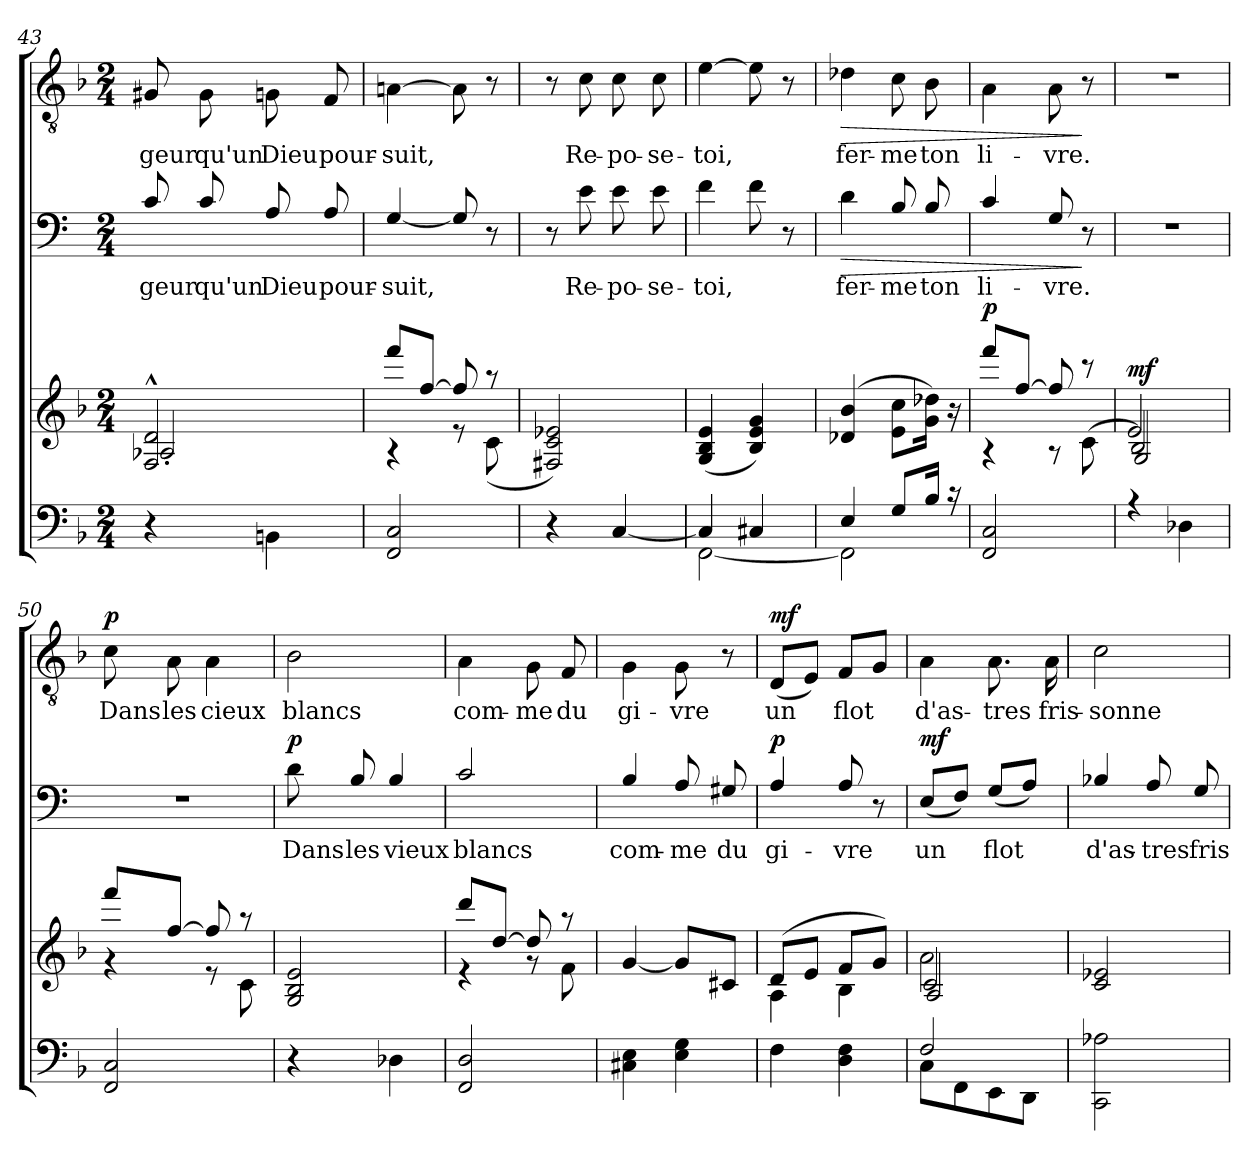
**kern	**kern	**dynam	**kern	**text	**dynam	**kern	**text	**dynam
*part3	*part3	*part3	*part2	*part2	*part2	*part1	*part1	*part1
*staff4	*staff3	*staff3/4	*staff2	*staff2	*staff2	*staff1	*staff1	*staff1
*clefF4	*clefG2	*	*clefF4	*	*	*clefGv2	*	*
*	*	*	*ITrd4c7	*	*	*	*	*
*k[b-]	*k[b-]	*	*k[b-]	*	*	*k[b-]	*	*
*M2/4	*M2/4	*	*M2/4	*	*	*M2/4	*	*
=43	=43	=43	=43	=43	=43	=43	=43	=43
*	*^	*	*	*	*	*	*	*
!	!	!	!	!	!LO:LY:b	!	!	!LO:LY:b	!
*	*	*	*	*	*	*	*^	*	*
4r	2F/^^ 2d/^^	2A-X'/	.	8F/	-geur	.	8G#X/	8rEyy	-geur	.
!	!	!	!	!	!LO:LY:b	!	!	!	!LO:LY:b	!
.	.	.	.	8F/	qu'un	.	8G#\	8ryy	qu'un	.
!	!	!	!	!	!LO:LY:b	!	!	!	!LO:LY:b	!
4BBn\	.	.	.	8D/	Dieu	.	8Gn\	4ryy	Dieu	.
!	!	!	!	!	!LO:LY:b	!	!	!	!LO:LY:b	!
.	.	.	.	8D/	pour-	.	8F/	.	pour-	.
*	*	*	*	*	*	*	*v	*v	*	*
=44	=44	=44	=44	=44	=44	=44	=44	=44	=44
!	!	!	!	!	!LO:LY:b	!	!	!LO:LY:b	!
2FF/ 2C/	8fff/L	4r	.	[4C/	-suit,	.	[4An\	-suit,	.
.	[8ff/J	.	.	.	.	.	.	.	.
.	8ff/]	8re	.	8C/]	.	.	8A\]	.	.
.	8raa	(<8c\	.	8r	.	.	8r	.	.
*	*v	*v	*	*	*	*	*	*	*
=45	=45	=45	=45	=45	=45	=45	=45	=45
4r	2F#X/ 2c/ 2e-X/)	.	8r	.	.	8r	.	.
!	!	!	!	!LO:LY:b	!	!	!LO:LY:b	!
.	.	.	8A\	Re-	.	8c\	Re-	.
!	!	!	!	!LO:LY:b	!	!	!LO:LY:b	!
[4C/	.	.	8A\	-po-	.	8c\	-po-	.
!	!	!	!	!LO:LY:b	!	!	!LO:LY:b	!
.	.	.	8A\	-se-	.	8c\	-se-	.
=46	=46	=46	=46	=46	=46	=46	=46	=46
*^	*	*	*	*	*	*	*	*
!	!	!	!	!	!LO:LY:b	!	!	!LO:LY:b	!
4C/]	[2FF\	(<4G/ 4B-/ 4e/	.	4B-\	-toi,	.	[4e\	-toi,	.
4C#X/	.	4B-/ 4e/ 4g/)	.	8B-\	.	.	8e\]	.	.
.	.	.	.	8r	.	.	8r	.	.
!!LO:LB:g=z
=47	=47	=47	=47	=47	=47	=47	=47	=47	=47
!	!	!	!	!	!LO:LY:b	!LO:HP:b	!	!LO:LY:b	!LO:HP:b
4E/	2FF\]	(>4d-X/ 4b-/	.	4G\	fer-	>	4d-X\	fer-	>
!	!	!	!	!	!LO:LY:b	!	!	!LO:LY:b	!
8G/L	.	8e\ 8cc\L	.	8E/	-me	.	8c\	-me	.
!	!	!	!	!	!LO:LY:b	!	!	!LO:LY:b	!
16B-/Jk	.	16g\ 16dd-X\Jk)	.	8E/	ton	.	8B-\	ton	.
16rc	.	16r	.	.	.	.	.	.	.
*v	*v	*	*	*	*	*	*	*	*
=48	=48	=48	=48	=48	=48	=48	=48	=48
*	*^	*	*	*	*	*	*	*
!	!	!	!LO:DY:a	!	!LO:LY:b	!	!	!LO:LY:b	!
2FF/ 2C/	8fff/L	4r	p	4F/	li-	.	4A\	li-	.
.	[8ff/J	.	.	.	.	.	.	.	.
!	!	!	!	!	!LO:LY:b	!	!	!LO:LY:b	!
.	8ff/]	8r	.	8C/	-vre.	.	8A\	-vre.	.
.	8rccc	(<8c\	.	8r	.	]	8r	.	]
=49	=49	=49	=49	=49	=49	=49	=49	=49	=49
*	*	*^	*	*	*	*	*	*	*
!	!	!	!	!LO:DY:a	!	!	!	!	!	!
4rA	2e/	2B-/)	2G/	mf	2rF	.	.	2rd	.	.
4D-X\	.	.	.	.	.	.	.	.	.	.
*	*	*v	*v	*	*	*	*	*	*	*
=50	=50	=50	=50	=50	=50	=50	=50	=50	=50
!	!	!	!	!	!	!	!	!LO:LY:b	!LO:DY:a
2FF/ 2C/	8fff/L	4rg	.	2rF	.	.	8c\	Dans	p
!	!	!	!	!	!	!	!	!LO:LY:b	!
.	[8ff/J	.	.	.	.	.	8A\	les	.
!	!	!	!	!	!	!	!	!LO:LY:b	!
.	8ff/]	8re	.	.	.	.	4A\	cieux	.
.	8raa	8c\	.	.	.	.	.	.	.
=51	=51	=51	=51	=51	=51	=51	=51	=51	=51
!	!	!	!LO:DY:a	!	!LO:LY:b	!	!	!LO:LY:b	!
!	!	!	!LO:DY:n=1:a	!	!	!LO:DY:a	!	!	!
*	*v	*v	*	*	*	*	*	*	*
4r	2G/ 2B-/ 2e/	other-dynamics f	8G\	Dans	p	2B-\	blancs	.
!	!	!	!	!LO:LY:b	!	!	!	!
.	.	.	8E/	les	.	.	.	.
!	!	!	!	!LO:LY:b	!	!	!	!
4D-X\	.	.	4E/	vieux	.	.	.	.
=52	=52	=52	=52	=52	=52	=52	=52	=52
*	*^	*	*	*	*	*	*	*
!	!	!	!	!	!LO:LY:b	!	!	!LO:LY:b	!
2FF/ 2D/	8ddd/L	4r	.	2F/	blancs	.	4A\	com-	.
.	[8dd/J	.	.	.	.	.	.	.	.
!	!	!	!	!	!	!	!	!LO:LY:b	!
.	8dd/]	8rg	.	.	.	.	8G\	-me	.
!	!	!	!	!	!	!	!	!LO:LY:b	!
.	8raa	8f\	.	.	.	.	8F/	du	.
=53	=53	=53	=53	=53	=53	=53	=53	=53	=53
!	!	!	!	!	!LO:LY:b	!	!	!LO:LY:b	!
*	*v	*v	*	*	*	*	*	*	*
4C#X\ 4E\	[4g/	.	4E/	com-	.	4G\	gi-	.
!	!	!	!	!LO:LY:b	!	!	!LO:LY:b	!
4E\ 4G\	8g/L]	.	8D/	-me	.	8G\	-vre	.
!	!	!	!	!LO:LY:b	!	!	!	!
.	8c#X/J	.	8C#X/	du	.	8r	.	.
!!LO:PB:g=z
=54	=54	=54	=54	=54	=54	=54	=54	=54
*	*^	*	*	*	*	*	*	*
!	!	!	!	!	!LO:LY:b	!LO:DY:a	!	!LO:LY:b	!LO:DY:a
4F\	(>8d/L	4A\	.	4D/	gi-	p	(<8D/L	un	mf
.	8e/J	.	.	.	.	.	8E/J)	.	.
!	!	!	!	!	!LO:LY:b	!	!	!LO:LY:b	!
4D\ 4F\	8f/L	4B-\	.	8D/	-vre	.	8F/L	flot	.
.	8g/J)	.	.	8r	.	.	8G/J	.	.
=55	=55	=55	=55	=55	=55	=55	=55	=55	=55
*^	*	*^	*	*	*	*	*	*	*
!	!	!	!	!	!	!	!LO:LY:b	!LO:DY:a	!	!LO:LY:b	!
2F/	8C\L	2a\	2c/	2A/	.	(<8AA/L	un	mf	4A\	d'as-	.
.	8FF\	.	.	.	.	8BB-/J)	.	.	.	.	.
!	!	!	!	!	!	!	!LO:LY:b	!	!	!LO:LY:b	!
.	8EE\	.	.	.	.	(<8C/L	flot	.	8.A\	-tres	.
.	8DD\J	.	.	.	.	8D/J)	.	.	.	.	.
!	!	!	!	!	!	!	!	!	!	!LO:LY:b	!
.	.	.	.	.	.	.	.	.	16A\	fris-	.
*v	*v	*	*	*	*	*	*	*	*	*	*
*	*v	*v	*v	*	*	*	*	*	*	*
=56	=56	=56	=56	=56	=56	=56	=56	=56
!	!	!	!	!LO:LY:b	!	!	!LO:LY:b	!
2CC\ 2A-X\	2c/ 2e-X/	.	4E-X/	d'as-	.	2c\	-sonne	.
!	!	!	!	!LO:LY:b	!	!	!	!
.	.	.	8D/	-tres	.	.	.	.
!	!	!	!	!LO:LY:b	!	!	!	!
.	.	.	8C/	fris-	.	.	.	.
=	=	=	=	=	=	=	=	=
*-	*-	*-	*-	*-	*-	*-	*-	*-
